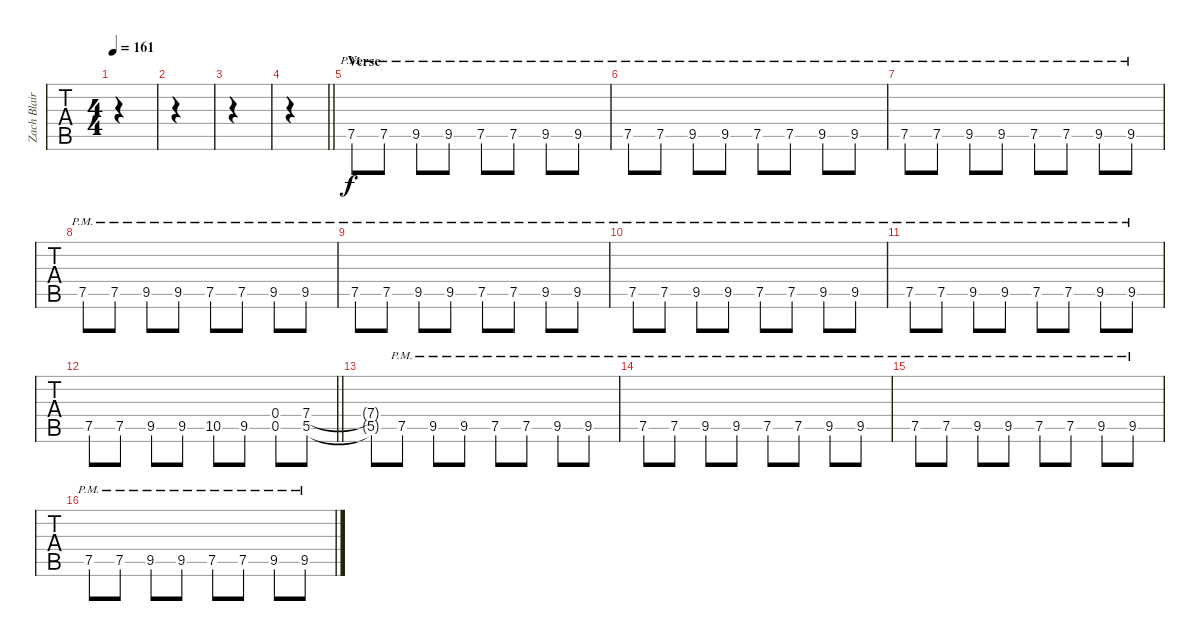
\track ("Zach Blair - Guitar Three" "Zach Blair") {instrument distortionguitar}
\staff {tabs}
\tuning (Eb4 Bb3 Gb3 Db3 Ab2 Eb2) {hide}
\ts (4 4)
\tempo 161
\clef g2
\ks db
|
|
|
\barLineRight lightlight
|
\section ("" "Verse")
7.5{pm}.8{volume 10} 7.5{pm}.8 9.5{pm}.8 9.5{pm}.8 7.5{pm}.8 7.5{pm}.8 9.5{pm}.8 9.5{pm}.8 |
7.5{pm}.8 7.5{pm}.8 9.5{pm}.8 9.5{pm}.8 7.5{pm}.8 7.5{pm}.8 9.5{pm}.8 9.5{pm}.8 |
7.5{pm}.8 7.5{pm}.8 9.5{pm}.8 9.5{pm}.8 7.5{pm}.8 7.5{pm}.8 9.5{pm}.8 9.5{pm}.8 |
7.5{pm}.8 7.5{pm}.8 9.5{pm}.8 9.5{pm}.8 7.5{pm}.8 7.5{pm}.8 9.5{pm}.8 9.5{pm}.8 |
7.5{pm}.8 7.5{pm}.8 9.5{pm}.8 9.5{pm}.8 7.5{pm}.8 7.5{pm}.8 9.5{pm}.8 9.5{pm}.8 |
7.5{pm}.8 7.5{pm}.8 9.5{pm}.8 9.5{pm}.8 7.5{pm}.8 7.5{pm}.8 9.5{pm}.8 9.5{pm}.8 |
7.5{pm}.8 7.5{pm}.8 9.5{pm}.8 9.5{pm}.8 7.5{pm}.8 7.5{pm}.8 9.5{pm}.8 9.5{pm}.8 |
\barLineRight lightlight
7.5.8 7.5.8 9.5.8 9.5.8 10.5.8 9.5.8 (0.4 0.5).8 (7.4 5.5).8 |
(7.4{t} 5.5{t}).8 7.5{pm}.8 9.5{pm}.8 9.5{pm}.8 7.5{pm}.8 7.5{pm}.8 9.5{pm}.8 9.5{pm}.8 |
7.5{pm}.8 7.5{pm}.8 9.5{pm}.8 9.5{pm}.8 7.5{pm}.8 7.5{pm}.8 9.5{pm}.8 9.5{pm}.8 |
7.5{pm}.8 7.5{pm}.8 9.5{pm}.8 9.5{pm}.8 7.5{pm}.8 7.5{pm}.8 9.5{pm}.8 9.5{pm}.8 |
7.5{pm}.8 7.5{pm}.8 9.5{pm}.8 9.5{pm}.8 7.5{pm}.8 7.5{pm}.8 9.5{pm}.8 9.5{pm}.8
